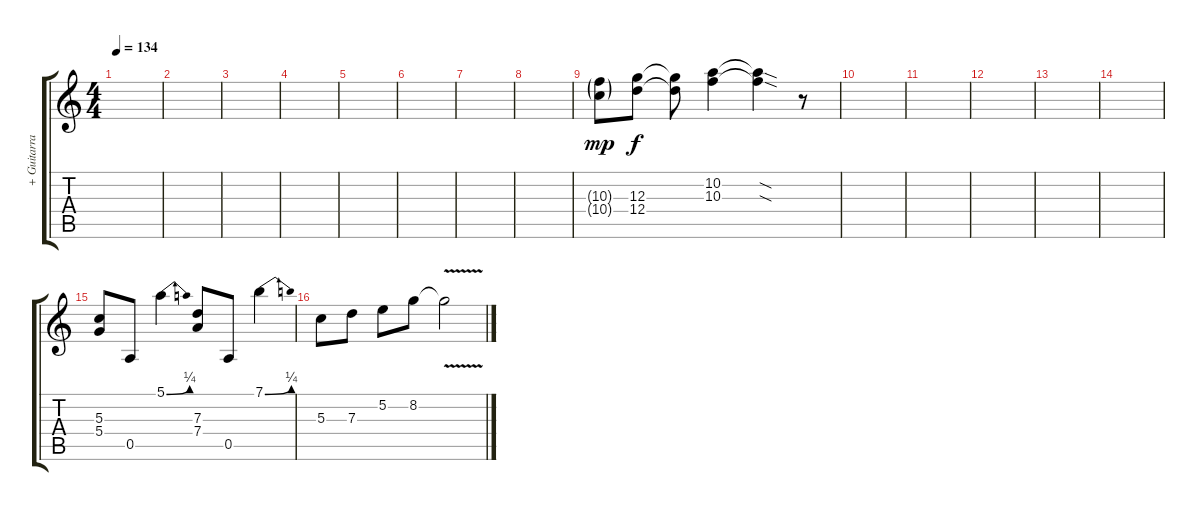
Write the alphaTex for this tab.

\track ("+ Guitarra" "+ Guitarra") {instrument overdrivenguitar}
\staff {score tabs}
\tuning (E4 B3 G3 D3 A2 D2) {hide}
\ts (4 4)
\tempo 134
\clef g2
\ks c
|
|
|
|
|
|
|
|
(10.3{g} 10.4{g}).8{dy mp} (12.3 12.4).8{dy f} (12.3{t} 12.4{t}).8 (10.2 10.3).4 (10.2{sod t} 10.3{sod t}).4 r.8 |
|
|
|
|
|
(5.3 5.4).8 0.5.8 5.1{be (bend 0 0 60 1)}.4 (7.3 7.4).8 0.5.8 7.1{be (bend 0 0 60 1)}.4 |
5.3.8 7.3.8 5.2.8 8.2.8 8.2{v t}.2
